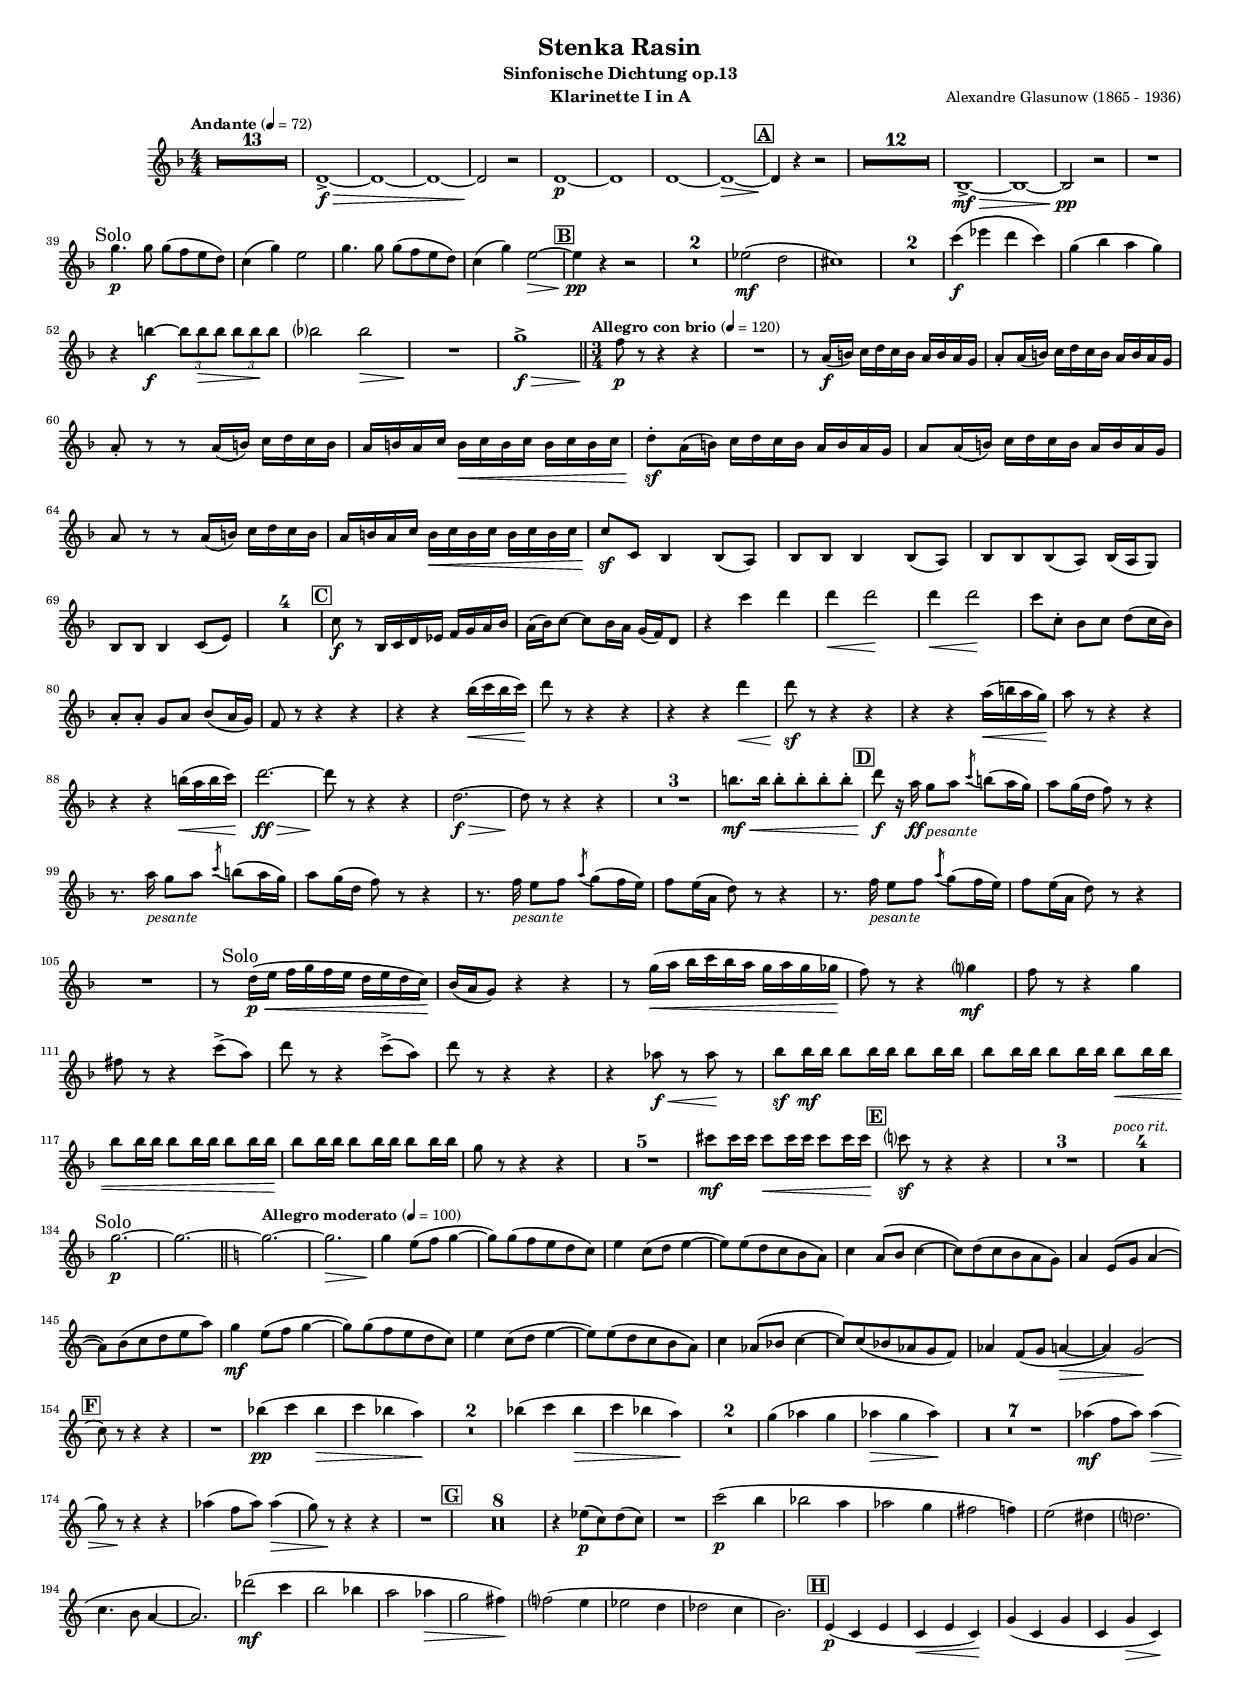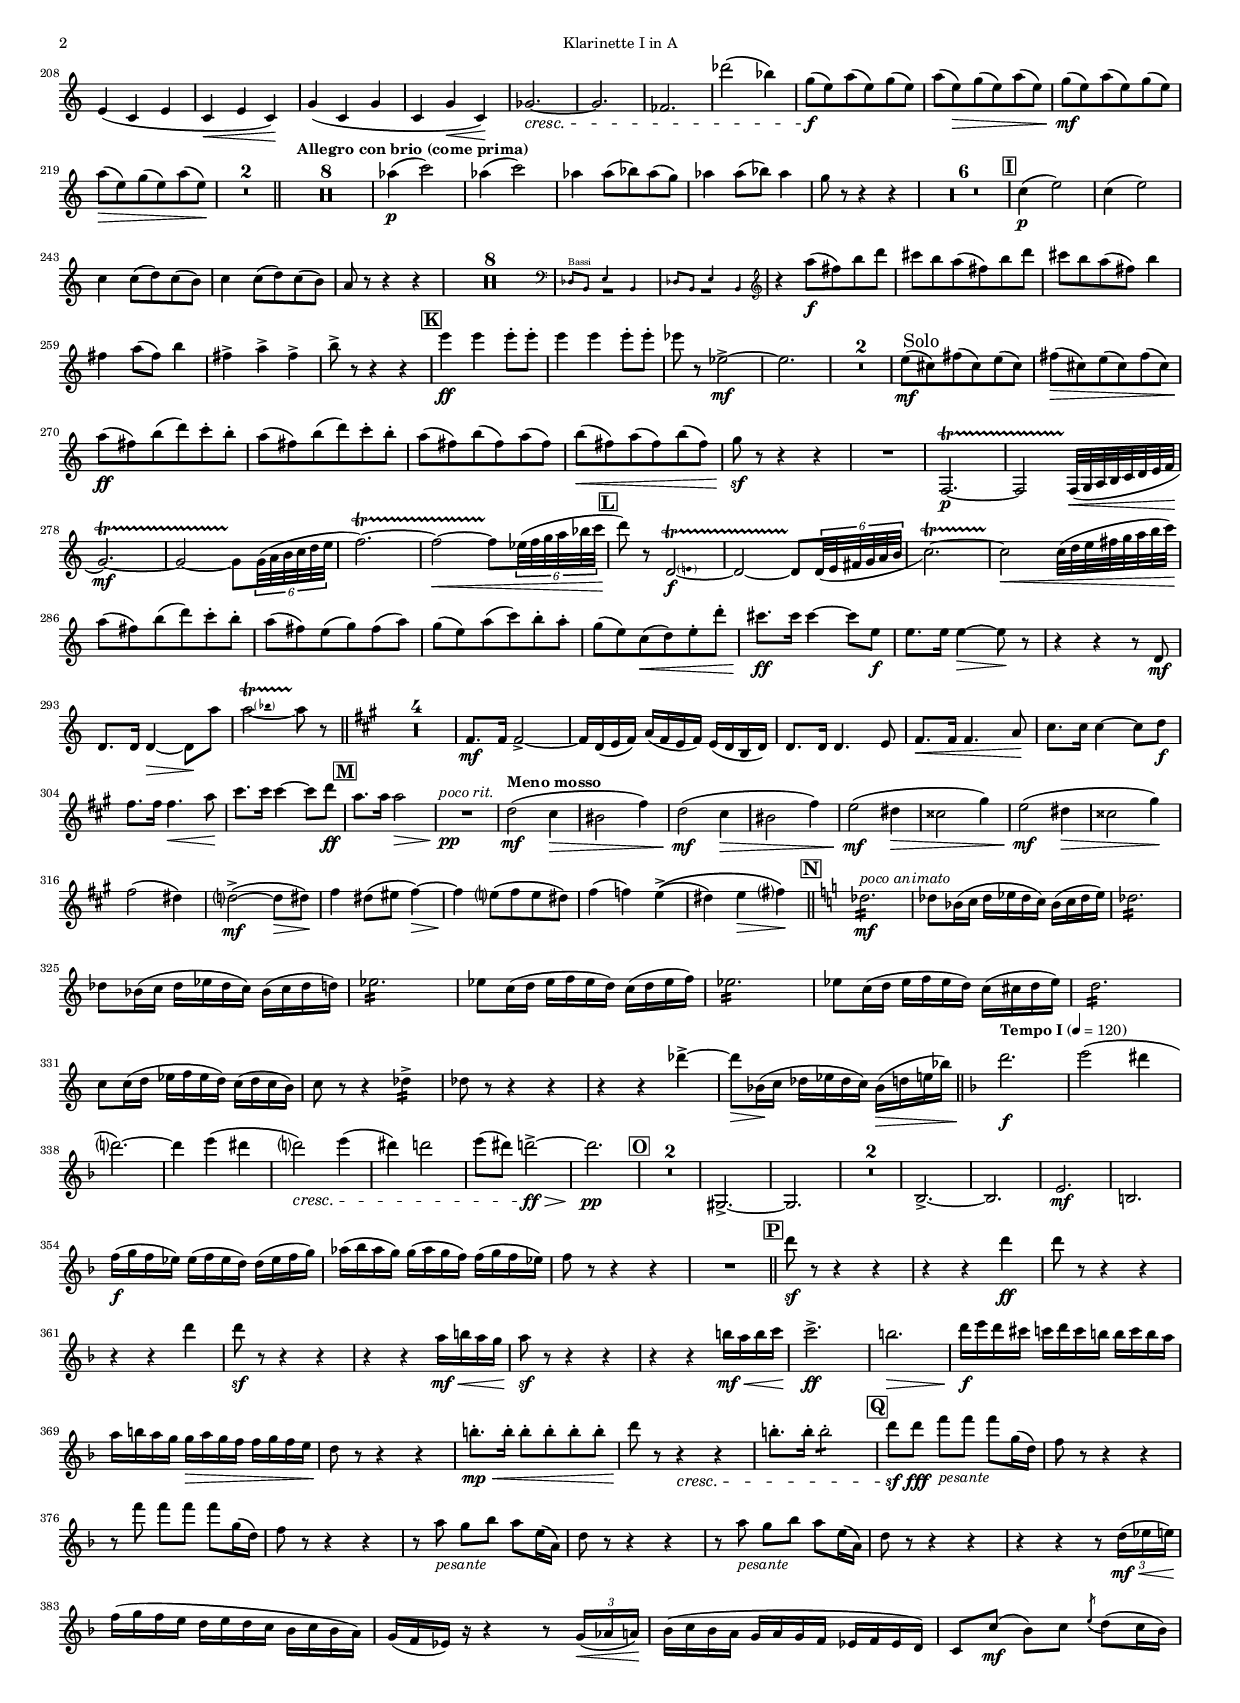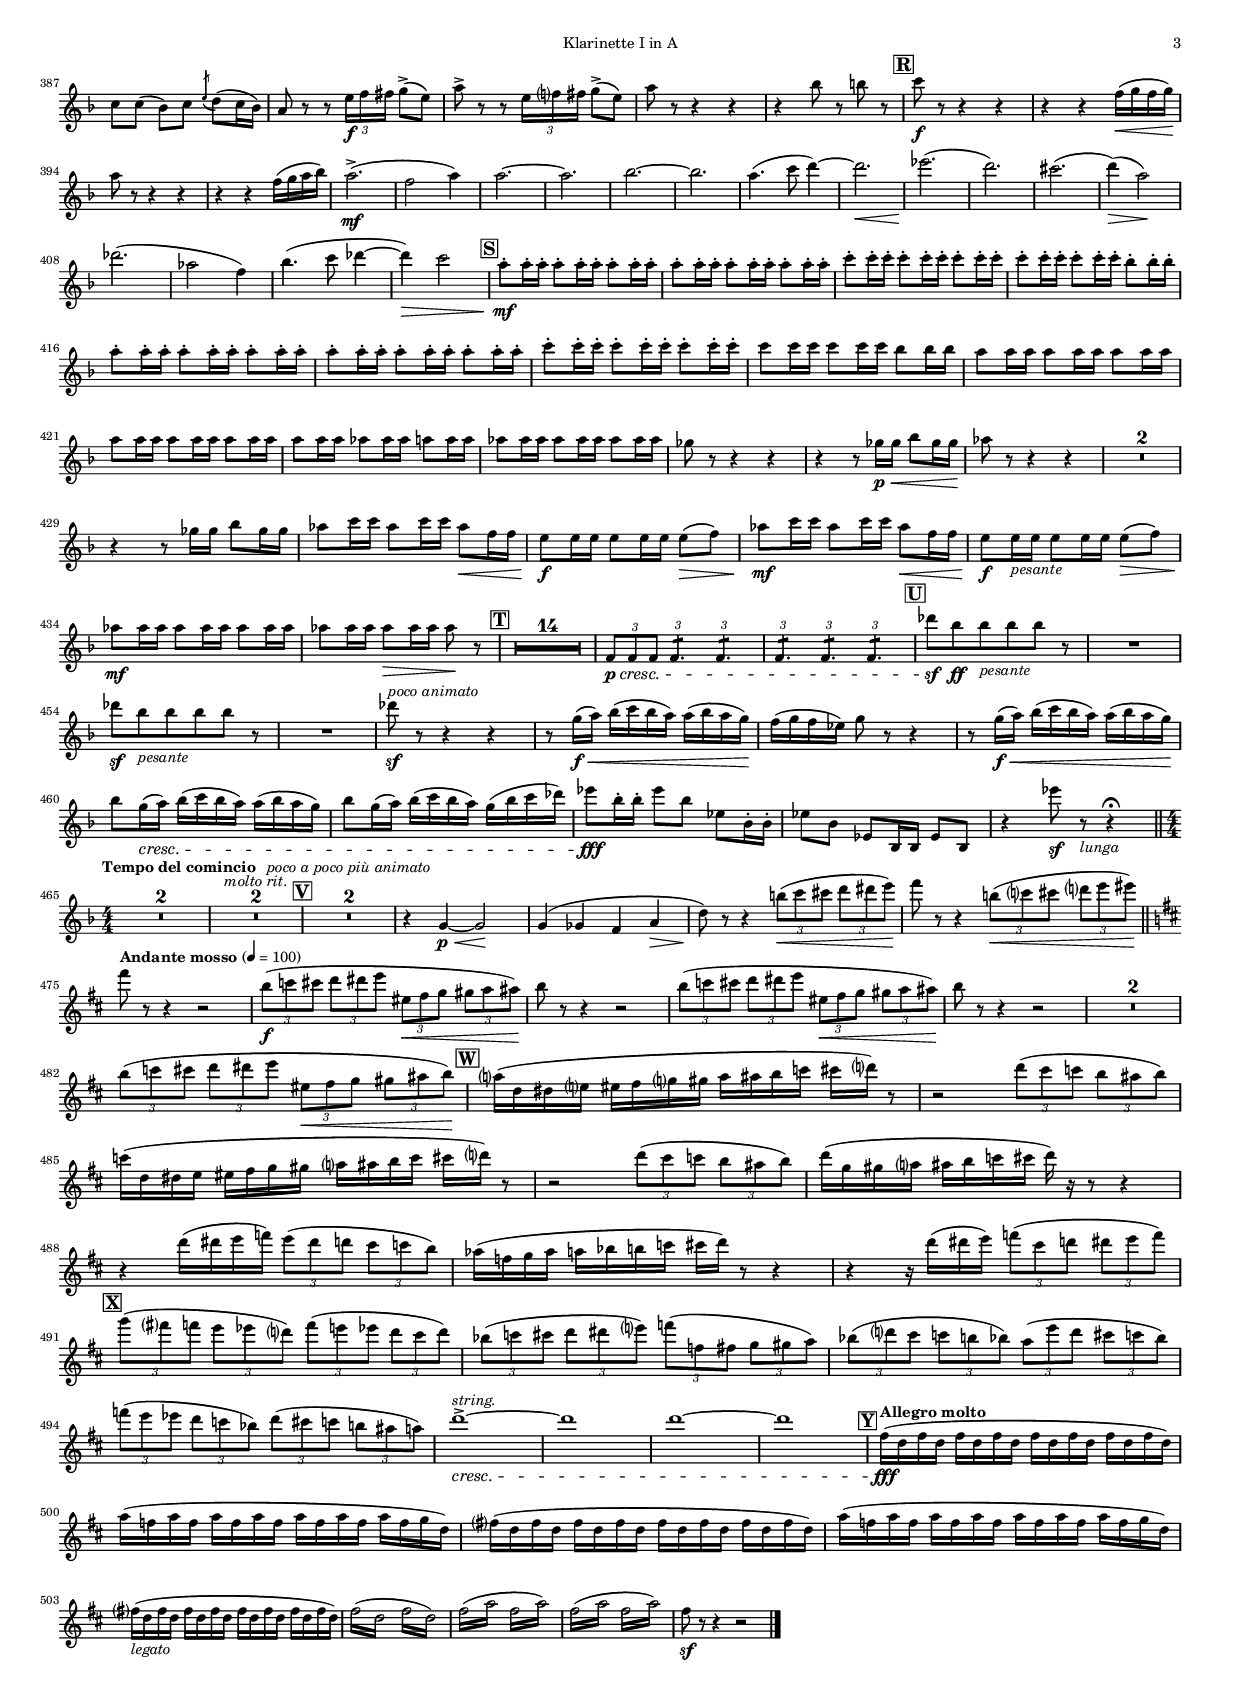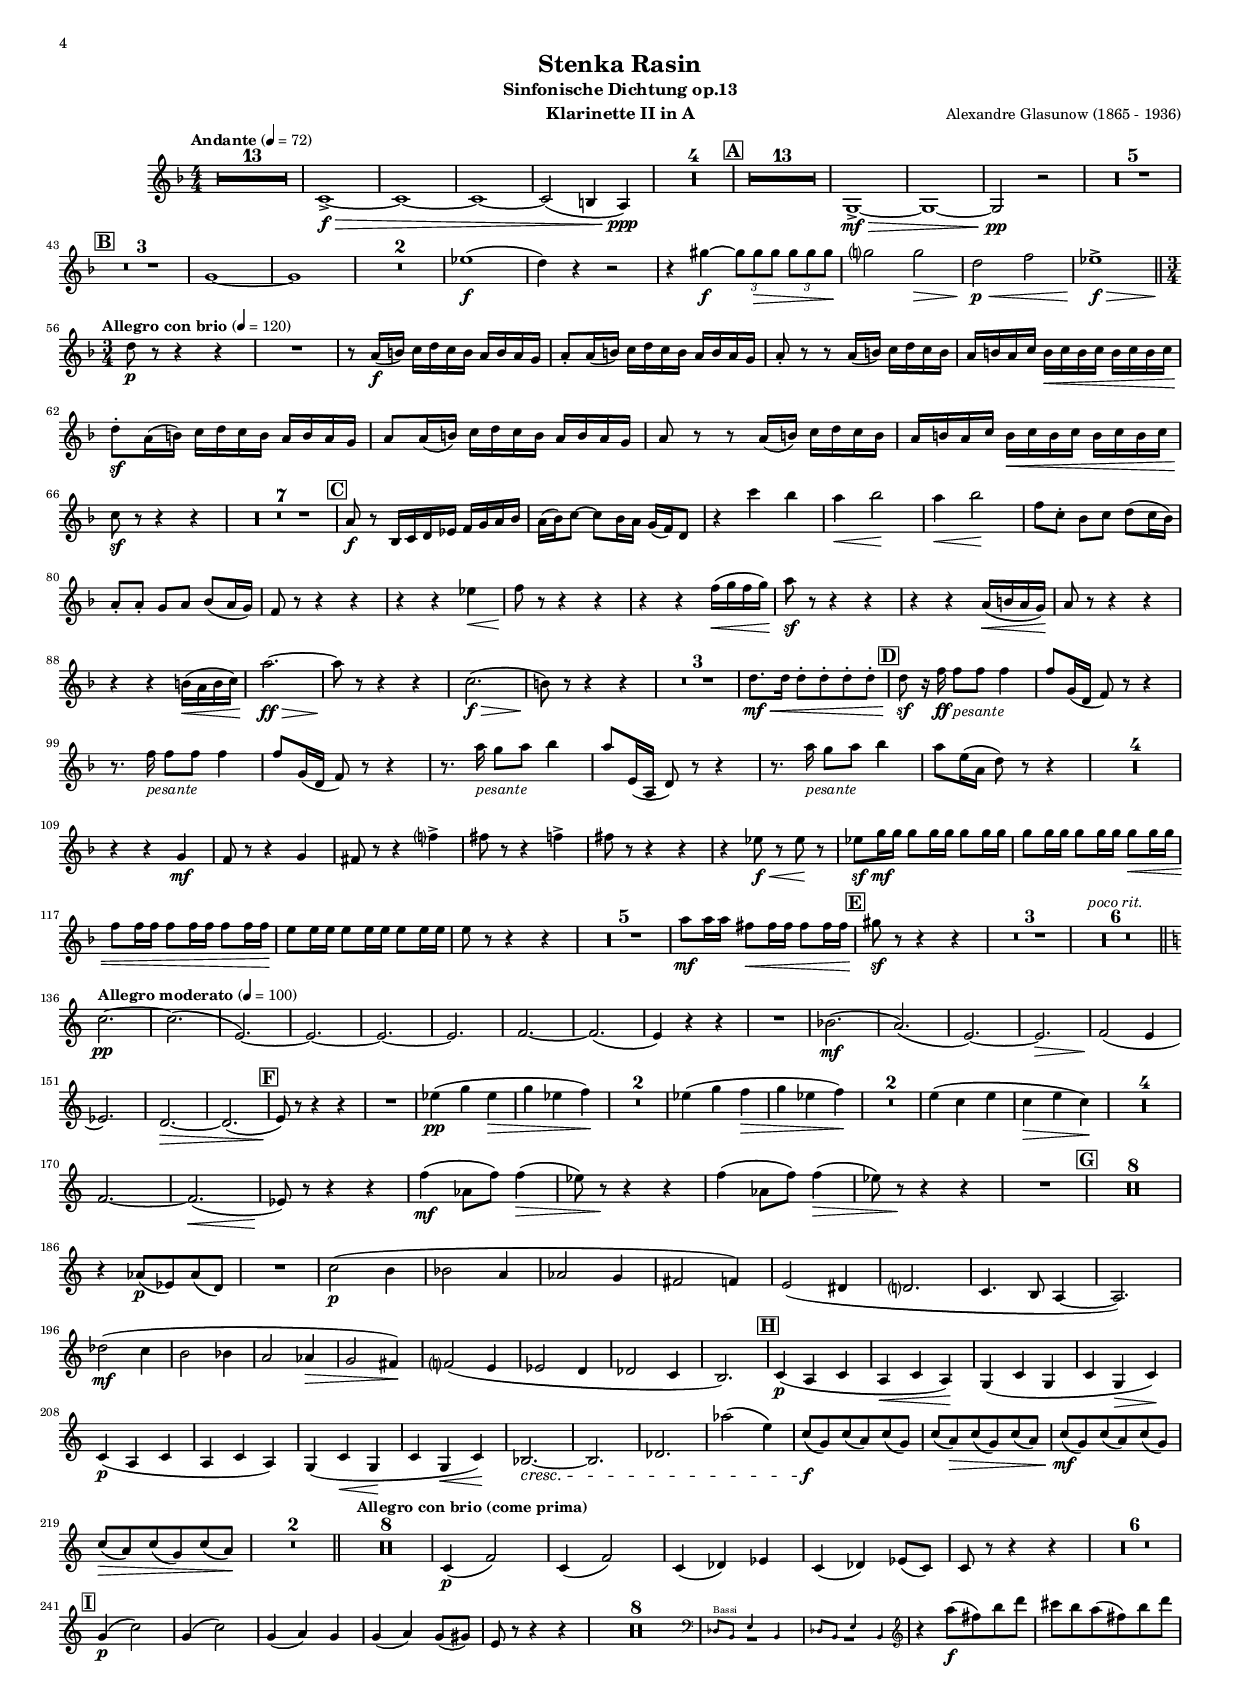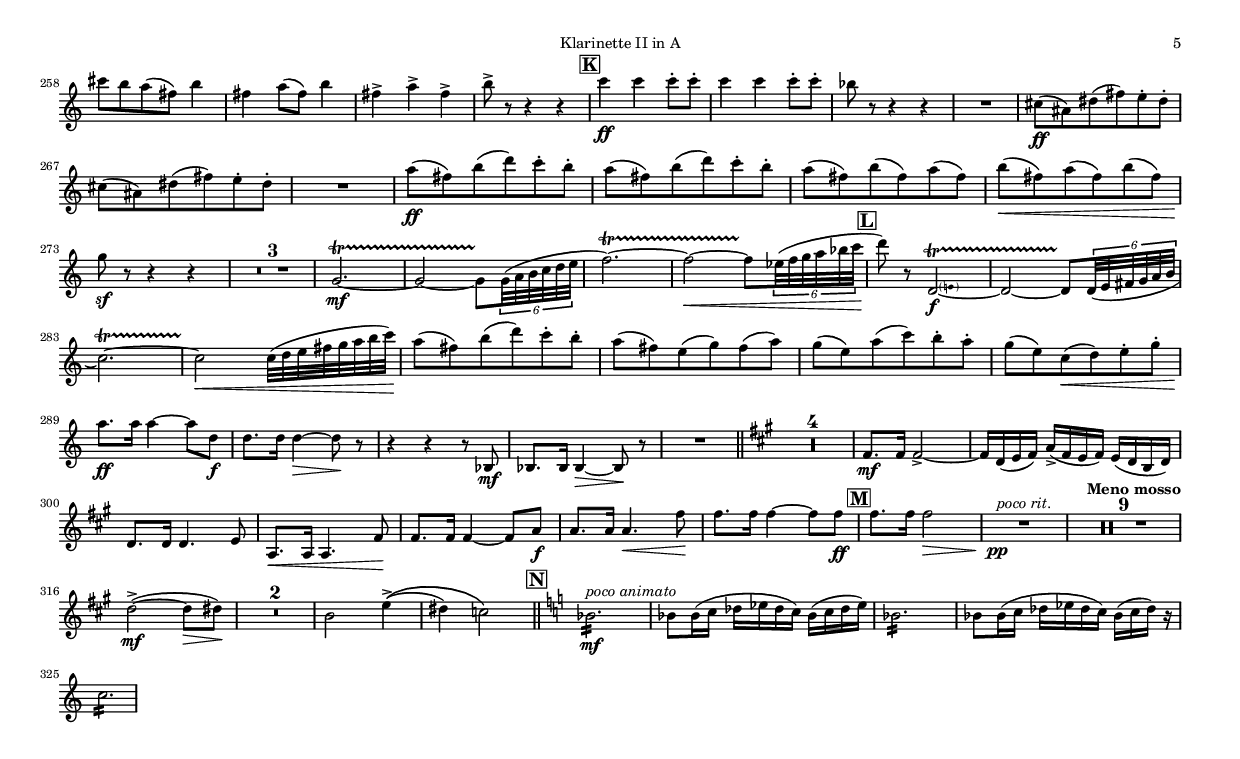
%{
%}

\version "2.18.2"
\language "deutsch"

\paper {
    top-margin = 10\mm
    bottom-margin = 10\mm
    left-margin = 10\mm
    right-margin = 10\mm
    ragged-last = ##t
}
  
\header{
  title = "Stenka Rasin"
  subtitle = "Sinfonische Dichtung op.13"
  composer = "Alexandre Glasunow (1865 - 1936)"
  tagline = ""
}

% Adapt this for automatic line-breaks
mBreak = { \break }
#(set-global-staff-size 13)

% Useful snippets
pDolce = \markup { \dynamic p \italic \bold "dolce" }
pesante = _\markup {\italic {"pesante"} }
pocoRit = ^\markup {\italic {"poco rit."} }
moltoRit = ^\markup {\italic {"molto rit."} }
pocoAnimato = ^\markup {\italic {"poco animato"} }
pocoAPocoPiuAnimato = ^\markup {\italic {"poco a poco più animato"} }
lunga = _\markup {\italic {"lunga"} }
string = ^\markup {\italic {"string."} }
legato = _\markup {\italic {"legato"} }


clarinet_I_in_A_part_one_Music = {
  \relative c' {
    \transposition a
    \key f \major
    \numericTimeSignature
    \time 4/4
    \tempo "Andante" 4 = 72

    % page 1 line 1
    R1*13 |
    d1->\f\>~ |
    d1~ |
    d1~ |
    d2\! r2 |
    d1\p~ |
    d1 |
    d1~ |
    d1~\> |
    \mark #1
    d4\! r4 r2 |
    R1*12 |
    b1->\mf\>~ |
    b1~ |
    b2\pp r2 |
    R1 |
    \mBreak
    
    % page 1 line 2
    \mark "Solo"
    g''4.\p g8 g( f e d) |
    c4( g') e2 |
    g4. g8 g( f e d) |
    c4( g') e2\>~ |
    \mark #2
    e4\pp r4 r2 |
    R1*2 |
    es2\mf( d |
    cis1) |
    R1*2 |
    c'4\f( es d c) |
    g4( b a g) |
    \mBreak
    
    % page 1 line 3
    r4 h~\f \tuplet 3/2 { h8 h\> h } \tuplet 3/2 { h8 h\! h }  |
    b2 b2 \> |
    R1\! |
    g1->\f\> |
    \bar "||" \time 3/4 \tempo "Allegro con brio" 4 = 120
    f8\p\! r8 r4 r4 |
    R2. |
    r8 a,16\f( h) c d c h a h a g |
    a8-. a16( h) c d c h a h a g |
    \mBreak
    
    % page 1 line 4
    a8-. r r a16( h) c d c h |
    a16 h a c h\< c h c %{ Fliegendreck, kein Staccato %} h c h c |
    d8-.\sf a16( h) c d c h a h a g |
    a8 a16( h) c d c h a h a g |
    \mBreak
    
    % page 1 line 5
    a8 r r a16( h) c d c h |
    a16 h a c h\< c h c h c h c |
    c8\sf c, b4 b8( a) |
    b8 b b4 b8( a) |
    b8 b b( a) b16( a g8) |
    \mBreak

    % page 1 line 6
    b8 b b4 c8( e) |
    R2.*4 |
    \mark #3
    c'8\f r b,16 c d es f g a b |
    a16( b) c8~ c b16 a g( f) d8 |
    r4 c'' d |
    d4\< d2\! |
    d4\< d2\! |
    c8 c,-. b c d( c16 b) |
    \mBreak
    
    % page 1 line 7
    a8-. a-. g a b( a16 g) |
    f8 r r4 r |
    r4 r b'16(\< c b c)\! |
    d8 r8 r4 r |
    r4 r d\< |
    d8\sf r8 r4 r |
    r4 r a16(\< h a g)\! |
    a8 r8 r4 r |
    \mBreak
    
    % page 1 line 8
    r4 r h16(\< a h c) |
    d2.\ff\>~ |
    d8\! r8 r4 r |
    d,2.\f\>~ |
    d8\! r8 r4 r |
    R2.*3 |
    h'8.\mf\< h16 h8-. h-. h-. h-. |
    \mark #4
    d8\f r16 a\ff g8\pesante a \acciaccatura { c8 } h( a16 g) |
    a8 g16( d f8) r8 r4 |
    \mBreak
    
    % page 1 line 9
    r8. a16\pesante g8 a \acciaccatura { c8 } h( a16 g) |
    a8 g16( d f8) r8 r4 |
    r8. f16\pesante e8 f \acciaccatura { a8 } g( f16 e) |
    f8 e16( a, d8) r8 r4 |
    r8. f16\pesante e8 f \acciaccatura { a8 } g( f16 e) |
    f8 e16( a, d8) r8 r4 |
    \mBreak
    
    % page 1 line 10
    R2. |
    r8 \mark Solo d16\p\<( e f g f e d e d c\! ) |
    b16( a g8) r4 r |
    r8 g'16(\< a b c b a g a g ges\! |
    f8) r8 r4 g\mf |
    f8 r8 r4 g |
    \mBreak
    
    % page 1 line 11
    fis8 r8 r4 c'8(-> a) |
    d8 r8 r4 c8(-> a) |
    d8 r8 r4 r |
    r4 as8\f\< r as\! r |
    b8\sf b16\mf b b8 b16 b b8 b16 b |
    b8 b16 b b8 b16 b b8\< b16 b |
    \mBreak
    
    % page 1 line 12
    b8 b16 b b8 b16 b b8 b16 b\! |
    b8 b16 b b8 b16 b b8 b16 b |
    g8 r8 r4 r |
    R2.*5 |
    cis8\mf cis16 cis cis8\< cis16 cis cis8 cis16 cis |
    \mark #5
    c8\sf r8 r4 r4 |
    R2.*3 |
    R2.*4\pocoRit |
    \mBreak
  }
}

clarinet_I_in_B_Music = {
  \relative c' {

    % page 2 line 1
    \mark Solo
    g''2.\p~ |
    g2.~ |
    \bar "||"
    \tempo "Allegro moderato" 4 = 100
    \key c \major
    g2.~ |
    g2.\> |
    g4\! e8( f g4~ |
    g8) g( f e d c) |
    e4 c8( d e4~ |
    e8) e( d c h a) |
    c4 a8( h c4~ |
    c8) d( c h a g) |
    a4 e8( g a4~ |
    \mBreak
    
    % page 2 line 2
    a8) h( c d e a) |
    g4\mf e8( f g4~ |
    g8) g( f e d c) |
    e4 c8( d e4~ |
    e8) e( d c h a) |
    c4 as8( b c4~ |
    c8) c( b as g f) |
    as4 f8( g a4~\> |
    a4) g2(\! |
    \mBreak
    
    % page 2 line 3
    \mark #6
    c8) r8 r4 r |
    R2. |
    b'4\pp( c b\> |
    c4 b a)\! |
    R2.*2 |
    b4( c b\> |
    c4 b a)\! |
    R2.*2 |
    g4( as g |
    as4\> g as)\! |
    R2.*7 |
    as4(\mf f8 as) as4(\> |
    \mBreak

    % page 2 line 4
    g8) r8\! r4 r |
    as4( f8 as) as4(\> |
    g8) r8\! r4 r |
    R2. |
    \mark #7
    R2.*8 |
    r4 es8(\p c) d( c) |
    R2. |
    c'2(\p h4 |
    b2 a4 |
    as2 g4 |
    fis2 f4) |
    e2( dis4 |
    d2. |
    \mBreak
    
    % page 2 line 5
    c4. h8 a4~ |
    a2.) |
    des'2(\mf c4 |
    h2 b4 |
    a2 as4\> |
    g2 fis4)\! |
    f2( e4 |
    es2 d 4 |
    des2 c4 |
    h2.) |
    \mark #8
    e,4(\p c e |
    c\< e c)\! |
    g'4( c, g' |
    c, g'\> c,)\! |
    \mBreak
    
    % page 2 line 6
    e4( c e |
    c4 \<e c)\! |
    g'4( c, g' |
    c,4 g'\< c,)\! |
    ges'2.\cresc~ |
    ges2. |
    fes2. |
    des''2( b4) |
    g8(\f e) a( e) g( e) |
    a8( e)\> g( e) a( e) |
    g8(\mf e) a( e) g( e) |
    \mBreak
    
    % page 2 line 7
    a8(\> e) g( e) a( e)\! |
    R2.*2 |
    \bar "||" \tempo "Allegro con brio (come prima)"
    R2.*8 |
    as4(\p c2) |
    as4( c2) |
    as4 as8( b) as( g) |
    as4 as8( b) as4 |
    g8 r8 r4 r |
    R2.*6 |
    \mark #9
    c,4(\p e2)
    c4( e2)
    \mBreak
    
    % page 2 line 8 (start)
    c4 c8( d) c( h) |
    c4 c8( d) c( h) |
    a8 r8 r4 r |
    R2.*8 |
    <<
      {
       \override MultiMeasureRest.staff-position = #-4
        R2.*2
        \revert MultiMeasureRest.staff-position
      }
      \new CueVoice {
        \cueClef "bass" \stemUp des,,8^"Bassi" h e4 h | des8 h e4 h | \cueClefUnset
      }
    >>
  }
}

clarinet_I_in_A_part_two_Music = {
  \relative c' {
    \transposition a

    % page 2 line 8 (continued)
    r4 a''8(\f fis) h d |
    cis8 h a( fis) h d |
    cis8 h a( fis) h4 |
    \mBreak

    % page 2 line 9
    fis4 a8( fis) h4 |
    fis4-> a-> fis-> |
    h8-> r8 r4 r |
    \mark #11
    e4\ff e e8-. e-. |
    e4 e e8-. e-. |
    es 8 r8 es,2->\mf~ |
    es2. |
    R2.*2 |
    e8(\mf\mark "Solo" cis8) fis8( cis8) e8( cis8) |
    fis8(\> cis) e( cis) fis( cis) |
    \mBreak
    
    % page 2 line 10
    a'8(\ff fis) h( d) c-. h-. |
    a8( fis) h( d) c-. h-. |
    a8( fis) h( fis) a( fis) |
    h8(\< fis) a( fis) h( fis) |
    g8\sf\! r8 r4 r |
    R2. |
    f,,2.\p\startTrillSpan~ |
    f2 f32(\<\stopTrillSpan g a h c d e f |
    \mBreak

    % page 2 line 11
    g2.)\mf\startTrillSpan~ |
    g2~ g8\stopTrillSpan \tuplet 6/4 { g32( a h c d e } |
    f2.)\startTrillSpan~ |
    f2\<~ f8\stopTrillSpan \tuplet 6/4 { es32( f g a b c } |
    \mark #12
    d8\!) r8 \pitchedTrill d,,2\f\startTrillSpan~ e |
    d2~ d8\stopTrillSpan \tuplet 6/4 { d32_( e fis g a h } |
    c2.)\startTrillSpan~ |
    c2\stopTrillSpan\< c32( d e fis g a h c)\! |
    \mBreak
    
    % page 2 line 12
    a8( fis) h( d) c-. h-. |
    a8( fis) e( g) fis( a) |
    g( e) a( c) h-. a-. |
    g8( e) c(\< d) e-. d'-. |
    cis8.\ff cis16 cis4~ cis8 e,8\f |
    e8. e16 e4\>~ e8\! r8 |
    r4 r4 r8 d,\mf |
    \mBreak
    
    % page 2 line 13
    d8. d16 d4\>~ d8\! a''8 |
    \pitchedTrill a2_~ \startTrillSpan b a8\stopTrillSpan r8 |
    \bar "||" \key a \major
    R2.*4 |
    fis,8.\mf fis16 fis2->~ |
    fis16 d( e fis) a( fis e fis) e( d h d) |
    d8. d16 d4. e8 |
    fis8.\< fis16 fis4. a8\! |
    cis8. cis16 cis4~ cis8 d\f |
    \mBreak
    
    % page 2 line 14
    fis8. fis16 fis4.\< a8\! |
    cis8. cis16 cis4~ cis8 d\ff |
    \mark #13
    a8. a16 a2\> |
    R2.\pp\pocoRit |
    \tempo "Meno mosso"
    d,2\mf( cis4\> |
    his2 fis'4) |
    d2\mf( cis4\> |
    his2 fis'4) |
    e2\mf( dis4\> |
    cisis2 gis'4) |
    e2\mf( dis4\> |
    cisis2 gis'4)\! |
    \mBreak
    
    % page 3 line 1
    fis2( dis4) |
    d2->\mf(~ d8\> dis)\! |
    fis4 dis8( eis fis4~\>) |
    fis4\! e8( fis e dis) |
    fis4( f) e->(\( |
    dis4) e\> fis\)\! |
    \bar "||" \key c \major
    \mark #14
    \repeat tremolo 12 { des16\mf \pocoAnimato } |
    des8 b16( c des es des c) b( c des es) |
    \repeat tremolo 12 { des16 } |
    \mBreak
    
    % page 3 line 2
    des8 b16( c des es des c) b( c des d) |
    \repeat tremolo 12 { es16 } |
    es8 c16( d es f es d) c( d es f) |
    \repeat tremolo 12 { es16 } |
    es8 c16( d es f es d) c( cis d es) |
    \repeat tremolo 12 { d16 } |
    \mBreak

    % page 3 line 3
    c8 c16( d es f es d) c( d c h) |
    c8 r8 r4 \repeat tremolo 4 { des16-> } |
    des8 r8 r4 r |
    r4 r des'4->~ |
    des8\> b,16(\! c des es des c) b(\> d e b') |
    \bar "||" \key f \major \tempo "Tempo I" 4 = 120
    d2.\f |
    e2( dis4 |
    \mBreak

    % page 3 line 4
    d2.)~ |
    d4 e( dis |
    d2)\cresc e4( |
    dis4) d2 |
    e8( dis) d2->\ff\>~ |
    d2.\pp
    \mark #15
    R2.*2 |
    gis,,,2.->~ |
    gis2.
    R2.*2 |
    b2.->~ |
    b2. |
    e2.\mf |
    h2.
    \mBreak
    
    % page 3 line 5
    f''16\f( g f es) es( f es d) d( es f g) |
    as16( b as g) g( as g f) f( g f es) |
    f8 r8 r4 r |
    R2. |
    \bar "||"
    \mark #16
    d'8\sf r8 r4 r |
    r4 r d\ff |
    d8 r8 r4 r |
    \mBreak
    
    % page 3 line 6
    r4 r d |
    d8\sf r8 r4 r |
    r4 r a16\mf\< h a g |
    a8\sf r8 r4 r |
    r4 r h16\mf\< a h c |
    c2.->\ff |
    h2.\> |
    d16\f e d cis c d c h h c h a |
    \mBreak
    
    % page 3 line 7
    a16 h a g g\> a g f f g f e |
    d8\! r8 r4 r |
    h'8.-.\mp\< h16-. h8-. h8-. h8-. h8-. |
    d8\! r8 r4\cresc r |
    h8.-. h16-. \repeat tremolo 4 { h8-. } |
    \mark #17
    d8\sf d\fff f\pesante f f g,16( d) |
    f8 r8 r4 r |
    \mBreak
    
    % page 3 line 8
    r8 f' f f f g,16( d) |
    f8 r8 r4 r |
    r8 a\pesante g b a e16( a,) |
    d8 r8 r4 r |
    r8 a'\pesante g b a e16( a,) |
    d8 r8 r4 r |
    r4 r r8 \tuplet 3/2 { d16(\mf\< es e)\! } |
    \mBreak
    
    % page 3 line 9
    f16( g f e d e d c b c b a) |
    g16( f es) r r4 r8 \tuplet 3/2 { g16(\< as a)\! }
    b16( c b a g a g f es f es d) |
    c8 c'(\mf b) c \acciaccatura { e } d( c16 b) |
    \mBreak
    
    % page 3 line 10
    c8 c( b) c \acciaccatura { e } d( c16 b) |
    a8 r r \tuplet 3/2 { e'16\f f fis } g8->( e) |
    a8-> r r \tuplet 3/2 { e16 f fis } g8->( e) |
    a8 r8 r4 r |
    r4 b8 r h r |
    \mark #18 
    c8\f r8 r4 r |
    r4 r f,16(\< g f g)\! |
    \mBreak
    
    % page 3 line 11
    a8 r8 r4 r |
    r4 r f16( g a b) |
    a2.(->\mf |
    f2 a4) |
    a2.~ |
    a2. |
    b2.~ |
    b2. |
    a4.( c8 d4)~ |
    d2.\< |
    es2.(\! |
    d2.) |
    cis2.( |
    d4\>) (a2)\! |
    \mBreak
    
    % page 3 line 12
    des2.( |
    as2 f4) |
    b4.( c8 des4~ |
    des4\>) c2 |
    \mark #19
    a8-.\mf a16-. a16-. \repeat unfold 2 { a8-. a16-. a16-. } |
    \repeat unfold 3 { a8-. a16-. a16-. } |
    \repeat unfold 3 { c8-. c16-. c16-. } |
    \repeat unfold 2 { c8-. c16-. c16-. } b8-. b16-. b16-. |
    \mBreak

    % page 3 line 13
    \repeat unfold 3 { a8-. a16-. a16-. } |
    \repeat unfold 3 { a8-. a16-. a16-. } |
    \repeat unfold 3 { c8-. c16-. c16-. } |
    \repeat unfold 2 { c8 c16 c16 } b8 b16 b16 |
    \repeat unfold 3 { a8 a16 a16 } |
    \mBreak
    
    % page 3 line 14
    \repeat unfold 3 { a8 a16 a16 } |
    a8 a16 a16 as8 as16 as16 a8 a16 a16 |
    \repeat unfold 3 { as8 as16 as16 } |
    ges8 r8 r4 r |
    r4 r8 ges16\p\< ges b8 ges16 ges\! |
    as8 r8 r4 r |
    R2.*2 |
    \mBreak
    
    % page 4 line 1
    r4 r8 ges16 ges b8 ges16 ges |
    as8 c16 c as8 c16 c as8\< f16 f |
    e8\f e16 e e8 e16 e e8(\> f8) |
    as8\mf c16 c as8 c16 c as8\< f16 f |
    e8\f e16\pesante e e8 e16 e e8(\> f8) |
    \mBreak

    % page 4 line 2
    as8\mf as16 as as8 as16 as as8 as16 as |
    as8 as16 as as8\> as16 as as8\! r8 |
    \mark #20
    R2.*14 |
    \tuplet 3/2 { f,8\p\cresc f f } \tuplet 3/2 { \repeat tremolo 3 f8 } \tuplet 3/2 { \repeat tremolo 3 f8 } |
    \repeat unfold 3 \tuplet 3/2 { \repeat tremolo 3 f8 } |
    \mark #21
    des''8\sf b8\ff b\pesante b b r8 |
    R2. |
    \mBreak
    
    % page 4 line 3
    des8\sf b8\pesante b b b r8 |
    R2. |
    des8\sf\pocoAnimato r8 r4 r4 |
    r8 g,16(\f\< a) b( c b a) a( b a g)\! |
    f16( g f es) g8 r8 r4 |
    r8 g16(\f\< a) b( c b a) a( b a g)\! |
    \mBreak
    
    % page 4 line 4
    b8 g16(\cresc a) b( c b a) a( b a g) |
    b8 g16( a) b( c b a) g( b c des) |
    es8\fff b16-. b-. es8 b8 es,8 b16-. b-. |
    es8 b es, b16 b es8 b |
    r4 es''8\sf r8\lunga r4\fermata |
    \bar "||" \time 4/4 
    \mBreak
    
    % page 4 line 5
    \tempo "Tempo del comincio"
    R1*2 |
    R1*2\moltoRit |
    \mark #22
    R1*2\pocoAPocoPiuAnimato | % FIXME: Why does that not appear after V?
    r4 g,,4\p\<~ g2\! |
    g4( ges f a\> |
    d8)\! r8 r4 \tuplet 3/2 { h'8(\< c cis } \tuplet 3/2 { d dis e)\! } |
    f8 r8 r4 \tuplet 3/2 { h,8(\< c cis } \tuplet 3/2 { d e eis)\! } |
    \bar "||" \key d \major
    \mBreak

    % page 4 line 6
    \tempo "Andante mosso" 4 = 100
    fis8 r8 r4 r2 |
    \tuplet 3/2 { h,8(\f c cis } \tuplet 3/2 { d dis e } \tuplet 3/2 { eis,\< fis g } \tuplet 3/2 { gis a ais\!) } |
    h8 r8 r4 r2 |
    \tuplet 3/2 { h8( c cis } \tuplet 3/2 { d dis e } \tuplet 3/2 { eis,\< fis g } \tuplet 3/2 { gis a ais\!) } |
    h8 r8 r4 r2 |
    R1*2
    \mBreak
    
    % page 4 line 7
    \tuplet 3/2 { h8( c cis } \tuplet 3/2 { d dis e } \tuplet 3/2 { eis,\< fis g } \tuplet 3/2 { gis ais h\!) } |
    \mark #23
    a16( d, dis e eis fis g gis a ais h c cis d) r8 |
    r2 \tuplet 3/2 { d8( cis c } \tuplet 3/2 { h ais h) }
    \mBreak
    
    % page 4 line 8
    c16( d, dis e eis fis g gis a ais h c cis d) r8 |
    r2 \tuplet 3/2 { d8( cis c } \tuplet 3/2 { h ais h) } |
    d16( g, gis a ais h c cis d) r16 r8 r4 |
    \mBreak
    
    % page 4 line 9
    r4 d16( dis e f) \tuplet 3/2 { e8( dis d } \tuplet 3/2 { cis c h) } |
    as16( f g as a b h c cis d) r8 r4 |
    r4 r16 d( dis e) \tuplet 3/2 { f8( cis d } \tuplet 3/2 { dis e f) } |
    \mBreak

    % page 4 line 10
    \mark 24
    \tuplet 3/2 { g8( fis f } \tuplet 3/2 { e es d) } \tuplet 3/2 { f( e es } \tuplet 3/2 { d cis d)} |
    \tuplet 3/2 { b8( c cis } \tuplet 3/2 { d dis e) } \tuplet 3/2 { f( f, fis } \tuplet 3/2 { g gis a) } |
    \tuplet 3/2 { b8( d cis } \tuplet 3/2 { c h b) } \tuplet 3/2 { a( e' d } \tuplet 3/2 { cis c b) } |
    \mBreak
    
    % page 4 line 11
    \tuplet 3/2 { f'8( e es } \tuplet 3/2 { d c b) } \tuplet 3/2 { d( cis c } \tuplet 3/2 { h ais a) } |
    d1->\cresc\string~ |
    d1 |
    d1~ |
    d1 |
    \mark #25
    \tempo "Allegro molto"
    fis,16(\fff d \repeat unfold 6 { fis d } fis d) |
    \mBreak
    
    % page 4 line 12
    a'16( f \repeat unfold 6 { a16 f } g d) |
    fis16( d \repeat unfold 6 { fis d } fis d) |
    a'16( f \repeat unfold 6 { a f } g d) |
    \mBreak
    
    % page 4 line 13
    fis16(\legato d \repeat unfold 6 { fis d } fis d) |
    \repeat tremolo 4 { fis16( d } \repeat tremolo 4 { fis16 d) } |
    \repeat tremolo 4 { fis16( a } \repeat tremolo 4 { fis16 a) } |
    \repeat tremolo 4 { fis16( a } \repeat tremolo 4 { fis16 a) } |
    fis8\sf r8 r4 r2 |
    \bar "|."
  }
}

clarinet_II_in_A_part_one_Music = {
  \relative c' {
    \transposition a
    \key f \major
    \numericTimeSignature
    \time 4/4
    \tempo "Andante" 4 = 72

    % page 1 line 1
    R1*13 |
    c1->\f\>~ |
    c1~ |
    c1~ |
    c2( h4 a)\ppp  |
    R1*4 |
    \mark #1
    R1*13
    g1->\mf\>~ |
    g1~ |
    g2\pp r2 |
    R1*5 |
    \mBreak
    
    % page 1 line 2
    \mark #2
    R1*3 |
    g'1~ |
    g1 |
    R1*2 |
    es'1(\f |
    d4) r4 r2 |
    r4 gis~\f \tuplet 3/2 { gis8 gis\> gis } \tuplet 3/2 { gis8 gis gis\! } |
    g2 g2 \> |
    d2\p\< f |
    es1->\f\> |
    \mBreak

    % page 1 line 3
    \bar "||" \time 3/4 \tempo "Allegro con brio" 4 = 120
    d8\p r8 r4 r4 |
    R2. |
    r8 a16\f( h) c d c h a h a g |
    a8-. a16( h) c d c h a h a g |
    a8-. r r a16( h) c d c h |
    a16 h a c h\< c h c h c h c |
    \mBreak

    % page 1 line 4
    d8-.\sf a16( h) c d c h a h a g |
    a8 a16( h) c d c h a h a g |
    a8 r r a16( h) c d c h |
    a16 h a c h\< c h c h c h c |
    \mBreak
    
    % page 1 line 5
    c8\sf r8 r4 r4 |
    R2.*7
    \mark #3
    a8\f r b,16 c d es f g a b |
    a16( b) c8~ c b16 a g( f) d8 |
    r4 c'' b |
    a4\< b2\! |
    a4\< b2\! |
    f8 c-. b c d( c16 b) |
    \mBreak

    % page 1 line 6
    a8-. a-. g a b( a16 g) |
    f8 r r4 r |
    r4 r es'\< |
    f8\! r8 r4 r4 |
    r4 r f16(\< g f g) |
    a8\sf r8 r4 r |
    r4 r a,16(\< h a g)\! |
    a8 r8 r4 r |
    \mBreak
    
    % page 1 line 7
    r4 r h16(\< a h c) |
    a'2.\ff\>~ |
    a8\! r8 r4 r |
    c,2.(\f\> |
    h8)\! r8 r4 r |
    R2.*3 |
    d8.\mf\< d16 d8-. d-. d-. d-. |
    \mark #4
    d8\sf r16 f\ff f8\pesante f f4 |
    f8 g,16( d f8) r8 r4 |
    \mBreak
    
    % page 1 line 8
    r8. f'16\pesante f8 f f4 |
    f8 g,16( d f8) r8 r4 |
    r8. a'16\pesante g8 a b4 |
    a8 e,16( a, d8) r8 r4 
    r8. a''16\pesante g8 a b4 |
    a8 e16( a, d8) r8 r4 |
    R2.*4
    \mBreak
    
    % page 1 line 9
    r4 r4 g,\mf |
    f8 r8 r4 g |
    fis8 r8 r4 f'4-> |
    fis8 r8 r4 f-> |
    fis8 r8 r4 r |
    r4 es8\f\< r es\! r |
    es8\sf g16\mf g g8 g16 g g8 g16 g |
    g8 g16 g g8 g16 g g8\< g16 g |
    \mBreak
    
    % page 1 line 10
    f8 f16 f f8 f16 f f8 f16 f\! |
    e8 e16 e e8 e16 e e8 e16 e |
    e8 r8 r4 r |
    R2.*5 |
    a8\mf a16 a fis8\< fis16 fis fis8 fis16 fis |
    \mark #5
    gis8\sf r8 r4 r4 |
    R2.*3 |
    R2.*6\pocoRit |
    \mBreak
  }
}

clarinet_II_in_B_Music = {
  \relative c' {

    % page 1 line 11
    \bar "||"
    \tempo "Allegro moderato" 4 = 100
    \key c \major
    c'2.\pp~ |
    c2.( |
    e,2.)~ |
    e2.~ |
    e2.~ |
    e2. |
    f2.~ |
    f2.( |
    e4) r4 r4 |
    R2. |
    b'2.(\mf |
    a2.)( |
    e2.)~ |
    e2.\> |
    f2(\! e4 |
    \mBreak
    
    % page 1 line 12
    es2.) |
    d2.~\> d2.( |
    \mark #6
    e8)\! r8 r4 r4 |
    R2. |
    es'4\pp( g es\> |
    g4 es f)\! |
    R2.*2 |
    es4( g f\> |
    g4 es f)\! |
    R2.*2 |
    e4( c e |
    c4\> e c)\! |
    R2.*4 |
    \mBreak

    % page 2 line 1
    f,2.~ |
    f2.(\<( |
    es8)\! r8 r4 r4 |

    f'4(\mf as,8 f') f4(\> |
    es8) r8\! r4 r |
    f4( as,8 f') f4(\> |
    es8) r8\! r4 r |
    R2. |
    \mark #7
    R2.*8 |
    \mBreak

    % page 2 line 2
    r4 as,8(\p es) as( d,) |
    R2. |
    c'2(\p h4 |
    b2 a4 |
    as2 g4 |
    fis2 f4) |
    e2( dis4 |
    d2. |
    c4. h8 a4~ |
    a2.) |
    \mBreak

    % page 2 line 3
    des'2(\mf c4 |
    h2 b4 |
    a2 as4\> |
    g2 fis4)\! |
    f2( e4 |
    es2 d 4 |
    des2 c4 |
    h2.) |
    \mark #8
    c4(\p a c |
    a\< c a)\! |
    g4( c g |
    c g\> c)\! |
    \mBreak

    % page 2 line 4
    c4(\p a c |
    a c a) |
    g4( c\< g\! |
    c g\< c)\! |
    b2.\cresc~ |
    b2. |
    des2. |
    as''2( e4) |
    c8(\f g) c( a) c( g) |
    c8( a)\> c( g) c( a) |
    c8(\mf g) c( a) c( g) |
    \mBreak
    
    % page 2 line 5
    c8(\> a) c( g) c( a)\! |
    R2.*2 |
    \bar "||" \tempo "Allegro con brio (come prima)"
    R2.*8 |
    c,4(\p f2) |
    c4( f2) |
    c4( des4) es |
    c4( des4) es8( c8) |
    c8 r8 r4 r |
    R2.*6 |
    \mBreak
    
    % page 2 line 6 (start)
    \mark #9
    g'4(\p c2)
    g4( c2)
    g4( a) g |
    g4( a) g8( gis) |
    e8 r8 r4 r |
    R2.*8 |
    <<
      {
       \override MultiMeasureRest.staff-position = #-4
        R2.*2
        \revert MultiMeasureRest.staff-position
      }
      \new CueVoice {
        \cueClef "bass" \stemUp des,8^"Bassi" h e4 h | des8 h e4 h | \cueClefUnset
      }
    >>
  }
}

clarinet_II_in_A_part_two_Music = {
  \relative c' {
    \transposition a

    % page 2 line 6 (continued)
    r4 a''8(\f fis) h d |
    cis8 h a( fis) h d |
    \mBreak

    % page 2 line 7
    cis8 h a( fis) h4 |
    fis4 a8( fis) h4 |
    fis4-> a-> fis-> |
    h8-> r8 r4 r |
    \mark #11
    c4\ff c c8-. c-. |
    c4 c c8-. c-. |
    b8 r8 r4 r4 |
    R2. |
    cis,8(\ff ais) dis( fis) e-. dis-. |
    \mBreak
    
    % page 2 line 8
    cis8( ais) dis( fis) e-. dis-. |
    R2. |
    a'8(\ff fis) h( d) c-. h-. |
    a8( fis) h( d) c-. h-. |
    a8( fis) h( fis) a( fis) |
    h8(\< fis) a( fis) h( fis) |
    \mBreak

    % page 2 line 9
    g8\sf\! r8 r4 r |
    R2.*3 |
    g,2.\mf\startTrillSpan~ |
    g2~ g8\stopTrillSpan \tuplet 6/4 { g32( a h c d e } |
    f2.)\startTrillSpan~ |
    f2\<~ f8\stopTrillSpan \tuplet 6/4 { es32( f g a b c } |
    \mark #12
    d8\!) r8 \pitchedTrill d,,2\f\startTrillSpan~ e |
    d2~ d8\stopTrillSpan \tuplet 6/4 { d32_( e fis g a h } |
    \mBreak
    
    % page 2 line 10
    c2.)\startTrillSpan~ |
    c2\stopTrillSpan\< c32( d e fis g a h c)\! |
    a8( fis) h( d) c-. h-. |
    a8( fis) e( g) fis( a) |
    g( e) a( c) h-. a-. |
    g8( e) c(\< d) e-. g-. |
    \mBreak

    % page 2 line 11
    a8.\ff a16 a4~ a8 d,8\f |
    d8. d16 d4\>~ d8\! r8 |
    r4 r4 r8 b,\mf |
    b8. b16 b4\>~ b8\! r8 |
    R2. |
    \bar "||" \key a \major
    R2.*4 |
    fis'8.\mf fis16 fis2->~ |
    fis16 d( e fis) a-> %{ FIXME: really accent? Not in 1st clarinet %} ( fis e fis) e( d h d) |
    \mBreak

    % page 2 line 12
    d8. d16 d4. e8 |
    a,8.\< a16 a4. fis'8\! |
    fis8. fis16 fis4~ fis8 a\f |
    a8. a16 a4.\< fis'8\! |
    fis8. fis16 fis4~ fis8 fis\ff |
    \mark #13
    fis8. fis16 fis2\> |
    R2.\pp\pocoRit |
    \tempo "Meno mosso"
    R2.*9 |
    \mBreak
    
    % page 2 line 13
    d2->\mf(~ d8\> dis)\! |
    R2.*2 |
    h2 e4->(\( |
    dis4) c2\)\! |
    \bar "||" \key c \major
    \mark #14
    \repeat tremolo 12 { b16\mf \pocoAnimato } |
    b8 b16( c des es des c) b( c des es) |
    \repeat tremolo 12 { b16 } |
    b8 b16( c des es des c) b( c des) r16 |
    \mBreak
    
    % page 3 line 1
    \repeat tremolo 12 { c16 } |
    \mBreak
    

%{
    \mBreak
    
    % page 3 line 2
    es8 c16( d es f es d) c( d es f) |
    \repeat tremolo 12 { es16 } |
    es8 c16( d es f es d) c( cis d es) |
    \repeat tremolo 12 { d16 } |
    \mBreak

    % page 3 line 3
    c8 c16( d es f es d) c( d c h) |
    c8 r8 r4 \repeat tremolo 4 { des16-> } |
    des8 r8 r4 r |
    r4 r des'4->~ |
    des8\> b,16(\! c des es des c) b(\> d e b') |
    \bar "||" \key f \major \tempo "Tempo I" 4 = 120
    d2.\f |
    e2( dis4 |
    \mBreak

    % page 3 line 4
    d2.)~ |
    d4 e( dis |
    d2)\cresc e4( |
    dis4) d2 |
    e8( dis) d2->\ff\>~ |
    d2.\pp
    \mark #15
    R2.*2 |
    gis,,,2.->~ |
    gis2.
    R2.*2 |
    b2.->~ |
    b2. |
    e2.\mf |
    h2.
    \mBreak
    
    % page 3 line 5
    f''16\f( g f es) es( f es d) d( es f g) |
    as16( b as g) g( as g f) f( g f es) |
    f8 r8 r4 r |
    R2. |
    \bar "||"
    \mark #16
    d'8\sf r8 r4 r |
    r4 r d\ff |
    d8 r8 r4 r |
    \mBreak
    
    % page 3 line 6
    r4 r d |
    d8\sf r8 r4 r |
    r4 r a16\mf\< h a g |
    a8\sf r8 r4 r |
    r4 r h16\mf\< a h c |
    c2.->\ff |
    h2.\> |
    d16\f e d cis c d c h h c h a |
    \mBreak
    
    % page 3 line 7
    a16 h a g g\> a g f f g f e |
    d8\! r8 r4 r |
    h'8.-.\mp\< h16-. h8-. h8-. h8-. h8-. |
    d8\! r8 r4\cresc r |
    h8.-. h16-. \repeat tremolo 4 { h8-. } |
    \mark #17
    d8\sf d\fff f\pesante f f g,16( d) |
    f8 r8 r4 r |
    \mBreak
    
    % page 3 line 8
    r8 f' f f f g,16( d) |
    f8 r8 r4 r |
    r8 a\pesante g b a e16( a,) |
    d8 r8 r4 r |
    r8 a'\pesante g b a e16( a,) |
    d8 r8 r4 r |
    r4 r r8 \tuplet 3/2 { d16(\mf\< es e)\! } |
    \mBreak
    
    % page 3 line 9
    f16( g f e d e d c b c b a) |
    g16( f es) r r4 r8 \tuplet 3/2 { g16(\< as a)\! }
    b16( c b a g a g f es f es d) |
    c8 c'(\mf b) c \acciaccatura { e } d( c16 b) |
    \mBreak
    
    % page 3 line 10
    c8 c( b) c \acciaccatura { e } d( c16 b) |
    a8 r r \tuplet 3/2 { e'16\f f fis } g8->( e) |
    a8-> r r \tuplet 3/2 { e16 f fis } g8->( e) |
    a8 r8 r4 r |
    r4 b8 r h r |
    \mark #18 
    c8\f r8 r4 r |
    r4 r f,16(\< g f g)\! |
    \mBreak
    
    % page 3 line 11
    a8 r8 r4 r |
    r4 r f16( g a b) |
    a2.(->\mf |
    f2 a4) |
    a2.~ |
    a2. |
    b2.~ |
    b2. |
    a4.( c8 d4)~ |
    d2.\< |
    es2.(\! |
    d2.) |
    cis2.( |
    d4\>) (a2)\! |
    \mBreak
    
    % page 3 line 12
    des2.( |
    as2 f4) |
    b4.( c8 des4~ |
    des4\>) c2 |
    \mark #19
    a8-.\mf a16-. a16-. \repeat unfold 2 { a8-. a16-. a16-. } |
    \repeat unfold 3 { a8-. a16-. a16-. } |
    \repeat unfold 3 { c8-. c16-. c16-. } |
    \repeat unfold 2 { c8-. c16-. c16-. } b8-. b16-. b16-. |
    \mBreak

    % page 3 line 13
    \repeat unfold 3 { a8-. a16-. a16-. } |
    \repeat unfold 3 { a8-. a16-. a16-. } |
    \repeat unfold 3 { c8-. c16-. c16-. } |
    \repeat unfold 2 { c8 c16 c16 } b8 b16 b16 |
    \repeat unfold 3 { a8 a16 a16 } |
    \mBreak
    
    % page 3 line 14
    \repeat unfold 3 { a8 a16 a16 } |
    a8 a16 a16 as8 as16 as16 a8 a16 a16 |
    \repeat unfold 3 { as8 as16 as16 } |
    ges8 r8 r4 r |
    r4 r8 ges16\p\< ges b8 ges16 ges\! |
    as8 r8 r4 r |
    R2.*2 |
    \mBreak
    
    % page 4 line 1
    r4 r8 ges16 ges b8 ges16 ges |
    as8 c16 c as8 c16 c as8\< f16 f |
    e8\f e16 e e8 e16 e e8(\> f8) |
    as8\mf c16 c as8 c16 c as8\< f16 f |
    e8\f e16\pesante e e8 e16 e e8(\> f8) |
    \mBreak

    % page 4 line 2
    as8\mf as16 as as8 as16 as as8 as16 as |
    as8 as16 as as8\> as16 as as8\! r8 |
    \mark #20
    R2.*14 |
    \tuplet 3/2 { f,8\p\cresc f f } \tuplet 3/2 { \repeat tremolo 3 f8 } \tuplet 3/2 { \repeat tremolo 3 f8 } |
    \repeat unfold 3 \tuplet 3/2 { \repeat tremolo 3 f8 } |
    \mark #21
    des''8\sf b8\ff b\pesante b b r8 |
    R2. |
    \mBreak
    
    % page 4 line 3
    des8\sf b8\pesante b b b r8 |
    R2. |
    des8\sf\pocoAnimato r8 r4 r4 |
    r8 g,16(\f\< a) b( c b a) a( b a g)\! |
    f16( g f es) g8 r8 r4 |
    r8 g16(\f\< a) b( c b a) a( b a g)\! |
    \mBreak
    
    % page 4 line 4
    b8 g16(\cresc a) b( c b a) a( b a g) |
    b8 g16( a) b( c b a) g( b c des) |
    es8\fff b16-. b-. es8 b8 es,8 b16-. b-. |
    es8 b es, b16 b es8 b |
    r4 es''8\sf r8\lunga r4\fermata |
    \bar "||" \time 4/4 
    \mBreak
    
    % page 4 line 5
    \tempo "Tempo del comincio"
    R1*2 |
    R1*2\moltoRit |
    \mark #22
    R1*2\pocoAPocoPiuAnimato | % FIXME: Why does that not appear after V?
    r4 g,,4\p\<~ g2\! |
    g4( ges f a\> |
    d8)\! r8 r4 \tuplet 3/2 { h'8(\< c cis } \tuplet 3/2 { d dis e)\! } |
    f8 r8 r4 \tuplet 3/2 { h,8(\< c cis } \tuplet 3/2 { d e eis)\! } |
    \bar "||" \key d \major
    \mBreak

    % page 4 line 6
    \tempo "Andante mosso" 4 = 100
    fis8 r8 r4 r2 |
    \tuplet 3/2 { h,8(\f c cis } \tuplet 3/2 { d dis e } \tuplet 3/2 { eis,\< fis g } \tuplet 3/2 { gis a ais\!) } |
    h8 r8 r4 r2 |
    \tuplet 3/2 { h8( c cis } \tuplet 3/2 { d dis e } \tuplet 3/2 { eis,\< fis g } \tuplet 3/2 { gis a ais\!) } |
    h8 r8 r4 r2 |
    R1*2
    \mBreak
    
    % page 4 line 7
    \tuplet 3/2 { h8( c cis } \tuplet 3/2 { d dis e } \tuplet 3/2 { eis,\< fis g } \tuplet 3/2 { gis ais h\!) } |
    \mark #23
    a16( d, dis e eis fis g gis a ais h c cis d) r8 |
    r2 \tuplet 3/2 { d8( cis c } \tuplet 3/2 { h ais h) }
    \mBreak
    
    % page 4 line 8
    c16( d, dis e eis fis g gis a ais h c cis d) r8 |
    r2 \tuplet 3/2 { d8( cis c } \tuplet 3/2 { h ais h) } |
    d16( g, gis a ais h c cis d) r16 r8 r4 |
    \mBreak
    
    % page 4 line 9
    r4 d16( dis e f) \tuplet 3/2 { e8( dis d } \tuplet 3/2 { cis c h) } |
    as16( f g as a b h c cis d) r8 r4 |
    r4 r16 d( dis e) \tuplet 3/2 { f8( cis d } \tuplet 3/2 { dis e f) } |
    \mBreak

    % page 4 line 10
    \mark 24
    \tuplet 3/2 { g8( fis f } \tuplet 3/2 { e es d) } \tuplet 3/2 { f( e es } \tuplet 3/2 { d cis d)} |
    \tuplet 3/2 { b8( c cis } \tuplet 3/2 { d dis e) } \tuplet 3/2 { f( f, fis } \tuplet 3/2 { g gis a) } |
    \tuplet 3/2 { b8( d cis } \tuplet 3/2 { c h b) } \tuplet 3/2 { a( e' d } \tuplet 3/2 { cis c b) } |
    \mBreak
    
    % page 4 line 11
    \tuplet 3/2 { f'8( e es } \tuplet 3/2 { d c b) } \tuplet 3/2 { d( cis c } \tuplet 3/2 { h ais a) } |
    d1->\cresc\string~ |
    d1 |
    d1~ |
    d1 |
    \mark #25
    \tempo "Allegro molto"
    fis,16(\fff d \repeat unfold 6 { fis d } fis d) |
    \mBreak
    
    % page 4 line 12
    a'16( f \repeat unfold 6 { a16 f } g d) |
    fis16( d \repeat unfold 6 { fis d } fis d) |
    a'16( f \repeat unfold 6 { a f } g d) |
    \mBreak
    
    % page 4 line 13
    fis16(\legato d \repeat unfold 6 { fis d } fis d) |
    \repeat tremolo 4 { fis16( d } \repeat tremolo 4 { fis16 d) } |
    \repeat tremolo 4 { fis16( a } \repeat tremolo 4 { fis16 a) } |
    \repeat tremolo 4 { fis16( a } \repeat tremolo 4 { fis16 a) } |
    fis8\sf r8 r4 r2 |
    \bar "|."
%}
  }
}

\bookpart {
  \header{
    instrument = "Klarinette I in A"
  }
  \score {
    \new Staff {
      \compressFullBarRests
      % Make grace notes smaller and more fragile
      $(add-grace-property 'Voice 'NoteHead 'font-size '-5)
      $(add-grace-property 'Voice 'Slur 'height-limit '0.5)
      $(add-grace-property 'Voice 'Flag 'font-size '-5)
      $(add-grace-property 'Voice 'Stem 'length '8)
      $(add-grace-property 'Voice 'Beam 'beam-thickness '0.3)
      $(add-grace-property 'Voice 'Beam 'length-fraction '0.5)
      $(add-grace-property 'Voice 'Beam 'shorten '1)
      \set Score.markFormatter = #format-mark-box-alphabet
      \override DynamicLineSpanner.staff-padding = #3
      \accidentalStyle Score.modern-cautionary
      \new Voice {
        {
          % \transpose b a
          \clarinet_I_in_A_part_one_Music
        }
        \clarinet_I_in_B_Music
        {
          % \transpose b a
          \clarinet_I_in_A_part_two_Music
        }
      }
    }
  }
}

\bookpart {
  \header{
    instrument = "Klarinette II in A"
  }
  \score {
    \new Staff {
      \compressFullBarRests
      % Make grace notes smaller and more fragile
      $(add-grace-property 'Voice 'NoteHead 'font-size '-5)
      $(add-grace-property 'Voice 'Slur 'height-limit '0.5)
      $(add-grace-property 'Voice 'Flag 'font-size '-5)
      $(add-grace-property 'Voice 'Stem 'length '8)
      $(add-grace-property 'Voice 'Beam 'beam-thickness '0.3)
      $(add-grace-property 'Voice 'Beam 'length-fraction '0.5)
      $(add-grace-property 'Voice 'Beam 'shorten '1)
      \set Score.markFormatter = #format-mark-box-alphabet
      \override DynamicLineSpanner.staff-padding = #3
      \accidentalStyle Score.modern-cautionary
      \new Voice {
        {
          % \transpose b a
          \clarinet_II_in_A_part_one_Music
        }
        \clarinet_II_in_B_Music
        {
          % \transpose b a
          \clarinet_II_in_A_part_two_Music
        }
      }
    }
  }
}
